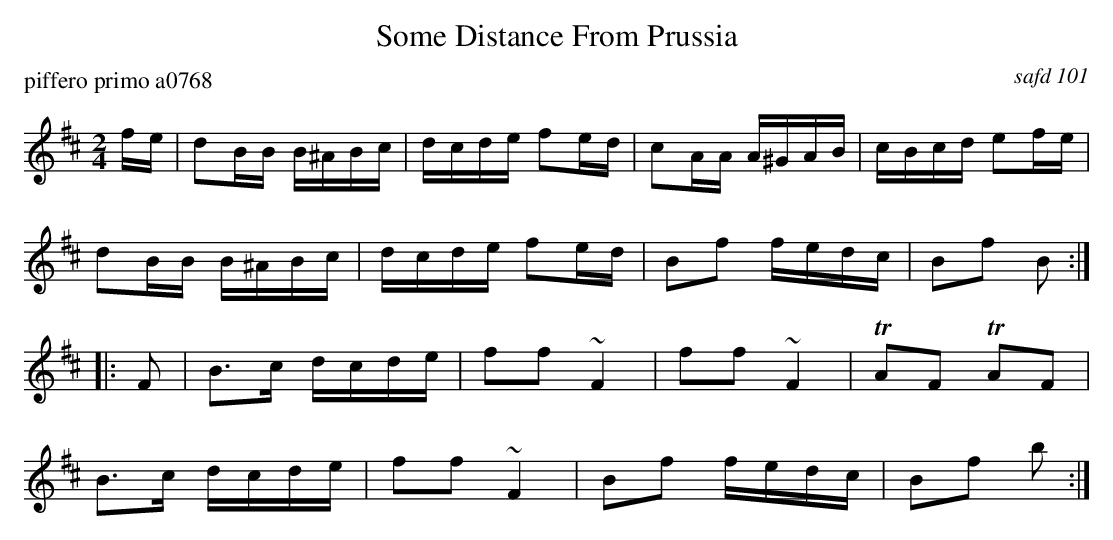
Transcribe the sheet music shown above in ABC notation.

X:1
T: Some Distance From Prussia
P: piffero primo a0768
O: safd 101
M: 2/4
L: 1/16
K: Bm
fe |\
d2BB B^ABc | dcde f2ed | c2AA A^GAB | cBcd e2fe |
d2BB B^ABc | dcde f2ed | B2f2 fedc |B2f2 B2 :|
|: F2 |B3c dcde | f2f2 ~F4 | f2f2 ~F4 | TA2F2 TA2F2 |
B3c dcde | f2f2 ~F4 | B2f2 fedc | B2f2 b2 :|
